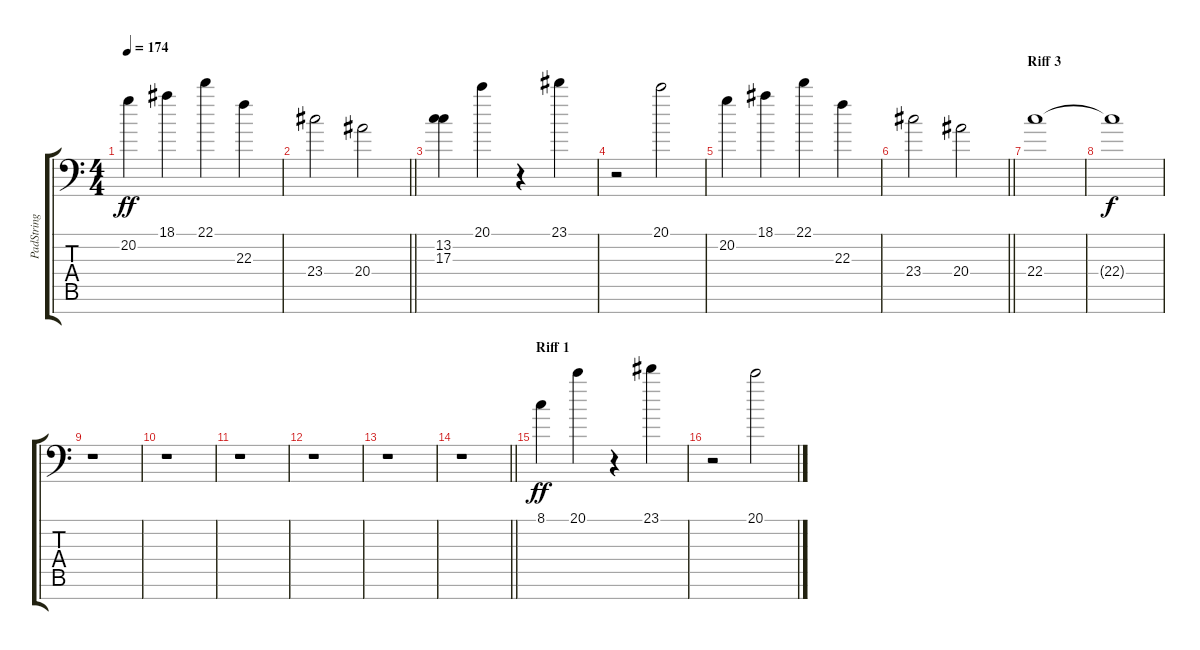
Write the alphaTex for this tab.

\track ("PadString" "PadString") {instrument pad2warm}
\staff {score tabs}
\tuning (E4 B3 G3 D3 A2 E2 C-1) {hide}
\ts (4 4)
\tempo 174
\clef f4
\ks c
20.2.4{dy ff} 18.1.4 22.1.4 22.3.4 |
\barLineRight lightlight
23.4.2 20.4.2 |
(13.2 17.3).4 20.1.4 r.4 23.1.4 |
r.2 20.1.2 |
20.2.4 18.1.4 22.1.4 22.3.4 |
\barLineRight lightlight
23.4.2 20.4.2 |
\section ("" "Riff 3")
22.4.1 |
22.4{t}.1{dy f} |
r.1 |
r.1 |
r.1 |
r.1 |
r.1 |
\barLineRight lightlight
r.1 |
\section ("" "Riff 1")
8.1.4{dy ff} 20.1.4 r.4 23.1.4 |
r.2 20.1.2
